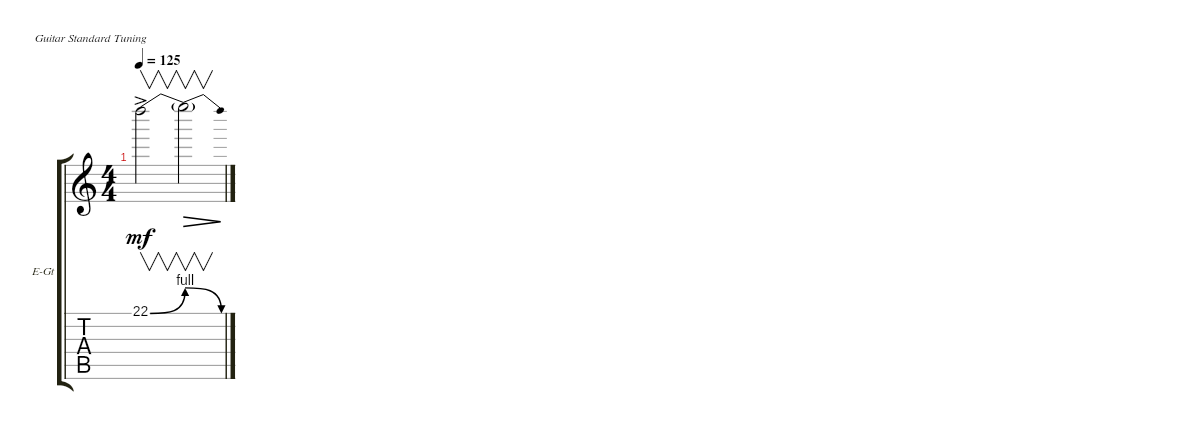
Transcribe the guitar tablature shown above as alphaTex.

\defaultSystemsLayout 4
\bracketExtendMode groupsimilarinstruments
\firstSystemTrackNameOrientation horizontal
\otherSystemsTrackNameOrientation horizontal
\track ("Lead Distortion" "E-Gt") {instrument distortionguitar}
\staff {score tabs}
\tuning (E4 B3 G3 D3 A2 E2)
\ts (4 4)
\tempo 125
\clef g2
\ks c
22.1{be (bend 0 0 15 4) ac}.2{v dy mf} 22.1{be (release 0 4 7.199999999999999 0) t}.2{v dec}
